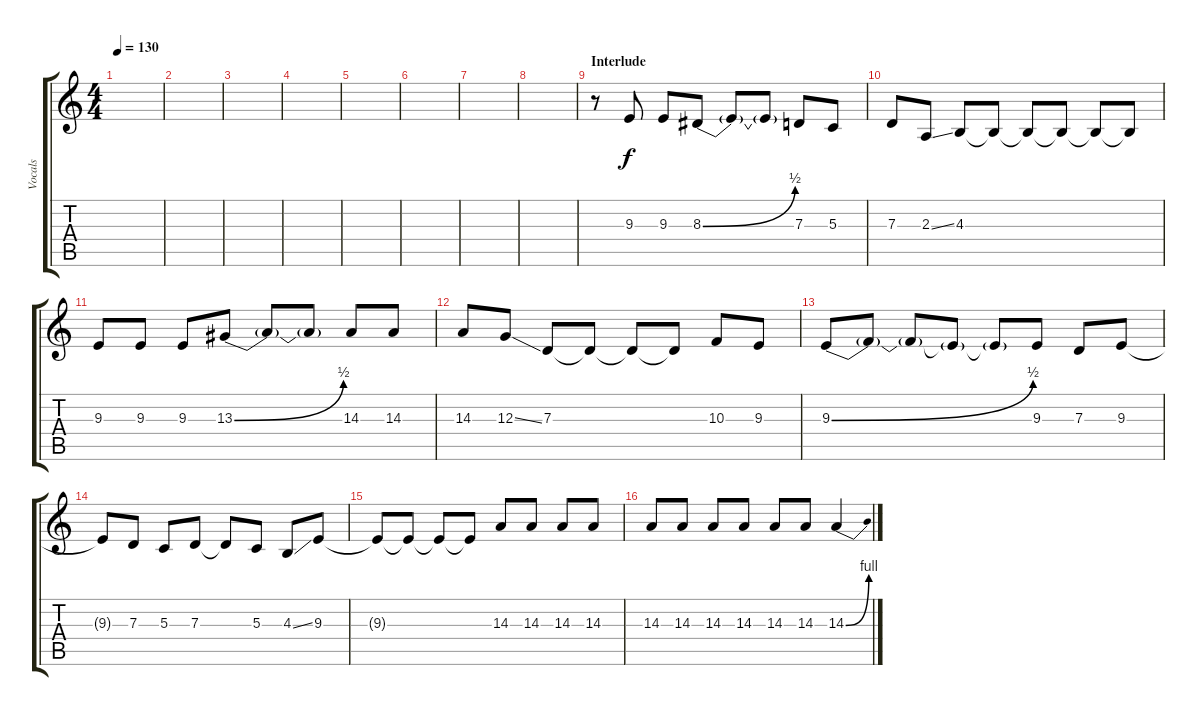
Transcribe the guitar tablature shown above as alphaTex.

\track ("Vocals" "Vocals") {instrument oboe}
\staff {score tabs}
\tuning (E4 B3 G3 D3 A2 E2) {hide}
\ts (4 4)
\tempo 130
\clef g2
\ks c
|
|
|
|
|
|
|
|
\section ("" "Interlude")
r.8 9.3.8 9.3.8 8.3{be (bend 0 0 60 2)}.8 8.3{t}.8 8.3{t}.8 7.3.8 5.3.8 |
7.3.8 2.3{ss}.8 4.3.8 4.3{t}.8 4.3{t}.8 4.3{t}.8 4.3{t}.8 4.3{t}.8 |
9.3.8 9.3.8 9.3.8 13.3{be (bend 0 0 60 2)}.8 13.3{t}.8 13.3{t}.8 14.3.8 14.3.8 |
14.3.8 12.3{ss}.8 7.3.8 7.3{t}.8 7.3{t}.8 7.3{t}.8 10.3.8 9.3.8 |
9.3{be (bend 0 0 60 2)}.8 9.3{t}.8 9.3{t}.8 9.3{t}.8 9.3{t}.8 9.3.8 7.3.8 9.3.8 |
9.3{t}.8 7.3.8 5.3.8 7.3.8 7.3{t}.8 5.3.8 4.3{ss}.8 9.3.8 |
9.3{t}.8 9.3{t}.8 9.3{t}.8 9.3{t}.8 14.3.8 14.3.8 14.3.8 14.3.8 |
14.3.8 14.3.8 14.3.8 14.3.8 14.3.8 14.3.8 14.3{be (bend 0 0 60 4)}.4
